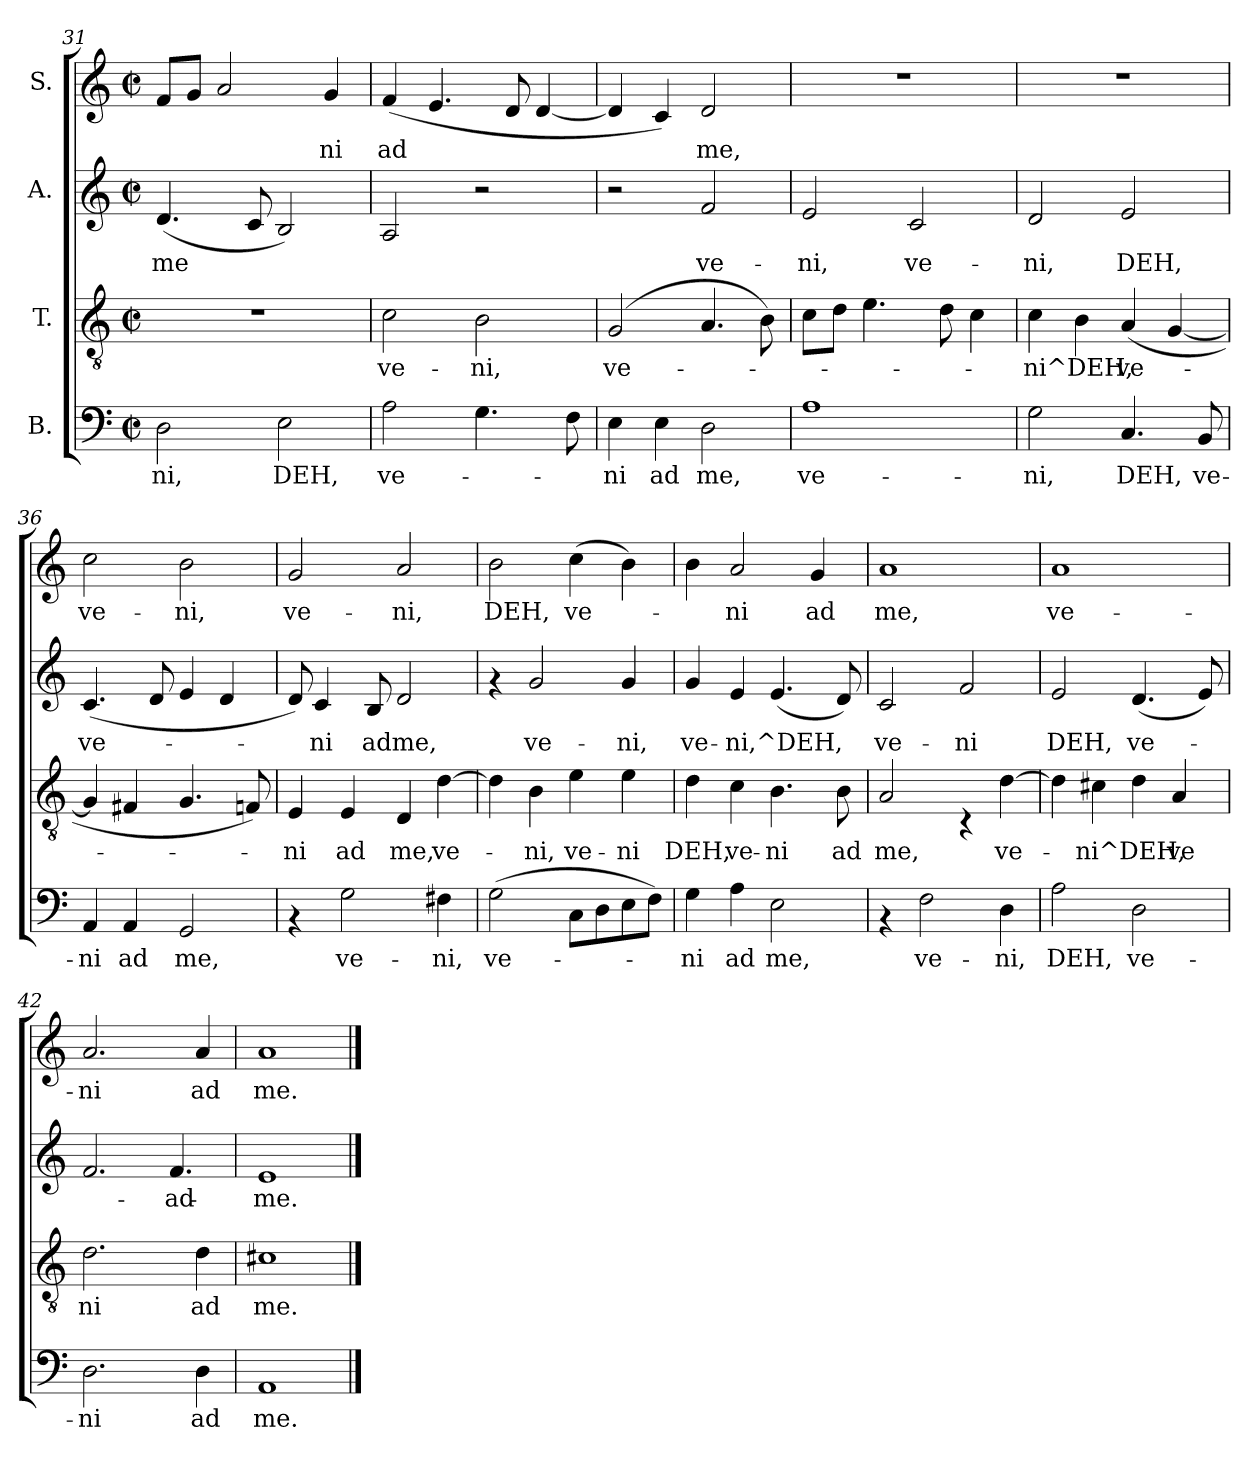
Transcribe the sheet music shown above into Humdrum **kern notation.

**kern	**text	**kern	**text	**kern	**text	**kern	**text
*part4	*part4	*part3	*part3	*part2	*part2	*part1	*part1
*staff4	*staff4	*staff3	*staff3	*staff2	*staff2	*staff1	*staff1
*I"B.	*	*I"T.	*	*I"A.	*	*I"S.	*
*clefF4	*	*clefGv2	*	*clefG2	*	*clefG2	*
*k[]	*	*k[]	*	*k[]	*	*k[]	*
*C:	*	*C:	*	*C:	*	*C:	*
*M2/2	*	*M2/2	*	*M2/2	*	*M2/2	*
*met(c|)	*	*met(c|)	*	*met(c|)	*	*met(c|)	*
=31	=31	=31	=31	=31	=31	=31	=31
!	!LO:LY:b	!	!	!	!LO:LY:b	!	!
2D\	-ni,	1r	.	(>4.d/	me	8f/L	.
.	.	.	.	.	.	8g/J	.
.	.	.	.	.	.	2a/	.
.	.	.	.	8c/	.	.	.
!	!LO:LY:b	!	!	!	!	!	!
2E\	DEH,	.	.	2B/)	.	.	.
!	!	!	!	!	!	!	!LO:LY:b
.	.	.	.	.	.	4g/	-ni
=32	=32	=32	=32	=32	=32	=32	=32
!	!LO:LY:b	!	!LO:LY:b	!	!	!	!LO:LY:b
2A\	ve-	2c\	ve-	2A/	.	(>4f/	ad
.	.	.	.	.	.	4.e/	.
!	!	!	!LO:LY:b	!	!	!	!
4.G\	.	2B\	-ni,	2r	.	.	.
.	.	.	.	.	.	8d/	.
.	.	.	.	.	.	[>4d/	.
8F\	.	.	.	.	.	.	.
=33	=33	=33	=33	=33	=33	=33	=33
!	!LO:LY:b	!	!LO:LY:b	!	!	!	!
4E\	-ni	(>2G/	ve-	2r	.	4d/]	.
!	!LO:LY:b	!	!	!	!	!	!
4E\	ad	.	.	.	.	4c/)	.
!	!LO:LY:b	!	!	!	!LO:LY:b	!	!LO:LY:b
2D\	me,	4.A/	.	2f/	ve-	2d/	me,
.	.	8B\)	.	.	.	.	.
!!LO:PB:g=z
=34	=34	=34	=34	=34	=34	=34	=34
!	!LO:LY:b	!	!	!	!LO:LY:b	!	!
1A	ve-	8c\L	.	2e/	-ni,	1r	.
.	.	8d\J	.	.	.	.	.
.	.	4.e\	.	.	.	.	.
!	!	!	!	!	!LO:LY:b	!	!
.	.	.	.	2c/	ve-	.	.
.	.	8d\	.	.	.	.	.
.	.	4c\	.	.	.	.	.
=35	=35	=35	=35	=35	=35	=35	=35
!	!LO:LY:b	!	!LO:LY:b	!	!LO:LY:b	!	!
2G\	-ni,	4c\	-ni^DEH,	2d/	-ni,	1r	.
.	.	4B\	.	.	.	.	.
!	!LO:LY:b	!	!LO:LY:b	!	!LO:LY:b	!	!
4.C/	DEH,	(>4A/	ve-	2e/	DEH,	.	.
.	.	[>4G/	.	.	.	.	.
!	!LO:LY:b	!	!	!	!	!	!
8BB/	ve-	.	.	.	.	.	.
=36	=36	=36	=36	=36	=36	=36	=36
!	!LO:LY:b	!	!	!	!LO:LY:b	!	!LO:LY:b
4AA/	-ni	4G/]	.	(>4.c/	ve-	2cc\	ve-
!	!LO:LY:b	!	!	!	!	!	!
4AA/	ad	4F#X/	.	.	.	.	.
.	.	.	.	8d/	.	.	.
!	!LO:LY:b	!	!	!	!	!	!LO:LY:b
2GG/	me,	4.G/	.	4e/	.	2b\	-ni,
.	.	.	.	4d/	.	.	.
.	.	8Fn/)	.	.	.	.	.
=37	=37	=37	=37	=37	=37	=37	=37
!	!	!	!LO:LY:b	!	!	!	!LO:LY:b
4rAA	.	4E/	-ni	8d/)	.	2g/	ve-
!	!	!	!	!	!LO:LY:b	!	!
.	.	.	.	4c/	-ni	.	.
!	!LO:LY:b	!	!LO:LY:b	!	!	!	!
2G\	ve-	4E/	ad	.	.	.	.
!	!	!	!	!	!LO:LY:b	!	!
.	.	.	.	8B/	ad	.	.
!	!	!	!LO:LY:b	!	!LO:LY:b	!	!LO:LY:b
.	.	4D/	me,	2d/	me,	2a/	-ni,
!	!LO:LY:b	!	!LO:LY:b	!	!	!	!
4F#X\	-ni,	[>4d\	ve-	.	.	.	.
=38	=38	=38	=38	=38	=38	=38	=38
!	!LO:LY:b	!	!	!	!	!	!LO:LY:b
(>2G\	ve-	4d\]	.	4rf	.	2b\	DEH,
!	!	!	!LO:LY:b	!	!LO:LY:b	!	!
.	.	4B\	-ni,	2g/	ve-	.	.
!	!	!	!LO:LY:b	!	!	!	!LO:LY:b
8C\L	.	4e\	ve-	.	.	(>4cc\	ve-
8D\	.	.	.	.	.	.	.
!	!	!	!LO:LY:b	!	!LO:LY:b	!	!
8E\	.	4e\	-ni	4g/	-ni,	4b\)	.
8F\J)	.	.	.	.	.	.	.
!!LO:LB:g=z
=39	=39	=39	=39	=39	=39	=39	=39
!	!LO:LY:b	!	!LO:LY:b	!	!LO:LY:b	!	!
4G\	-ni	4d\	DEH,	4g/	ve-	4b\	.
!	!LO:LY:b	!	!LO:LY:b	!	!LO:LY:b	!	!LO:LY:b
4A\	ad	4c\	ve-	4e/	-ni,^DEH,	2a/	-ni
!	!LO:LY:b	!	!LO:LY:b	!	!	!	!
2E\	me,	4.B\	-ni	(>4.e/	.	.	.
!	!	!	!	!	!	!	!LO:LY:b
.	.	.	.	.	.	4g/	ad
!	!	!	!LO:LY:b	!	!	!	!
.	.	8B\	ad	8d/)	.	.	.
=40	=40	=40	=40	=40	=40	=40	=40
!	!	!	!LO:LY:b	!	!LO:LY:b	!	!LO:LY:b
4rAA	.	2A/	me,	2c/	ve-	1a	me,
!	!LO:LY:b	!	!	!	!	!	!
2F\	ve-	.	.	.	.	.	.
!	!	!	!	!	!LO:LY:b	!	!
.	.	4rBB	.	2f/	-ni	.	.
!	!LO:LY:b	!	!LO:LY:b	!	!	!	!
4D\	-ni,	[>4d\	ve-	.	.	.	.
=41	=41	=41	=41	=41	=41	=41	=41
!	!LO:LY:b	!	!	!	!LO:LY:b	!	!LO:LY:b
2A\	DEH,	4d\]	.	2e/	DEH,	1a	ve-
!	!	!	!LO:LY:b	!	!	!	!
.	.	4c#X\	-ni^DEH,	.	.	.	.
!	!LO:LY:b	!	!	!	!LO:LY:b	!	!
2D\	ve-	4d\	.	(>4.d/	ve-	.	.
!	!	!	!LO:LY:b	!	!	!	!
.	.	4A/	ve	.	.	.	.
.	.	.	.	8e/)	.	.	.
=42	=42	=42	=42	=42	=42	=42	=42
!	!LO:LY:b	!	!LO:LY:b	!	!	!	!LO:LY:b
*	*	*	*	*^	*	*	*
2.D\	-ni	2.d\	ni	2.f/	2ryy	.	2.a/	-ni
.	.	.	.	.	8ryy	.	.	.
!	!	!	!	!	!	!LO:LY:b	!	!
.	.	.	.	.	4.f/	-ad	.	.
!	!LO:LY:b	!	!LO:LY:b	!	!	!	!	!LO:LY:b
4D\	ad	4d\	ad	4ryy	.	.	4a/	ad
*	*	*	*	*v	*v	*	*	*
=43	=43	=43	=43	=43	=43	=43	=43
!	!LO:LY:b	!	!LO:LY:b	!	!LO:LY:b	!	!LO:LY:b
1AA	me.	1c#X	me.	1e	me.	1a	me.
==	==	==	==	==	==	==	==
*-	*-	*-	*-	*-	*-	*-	*-
